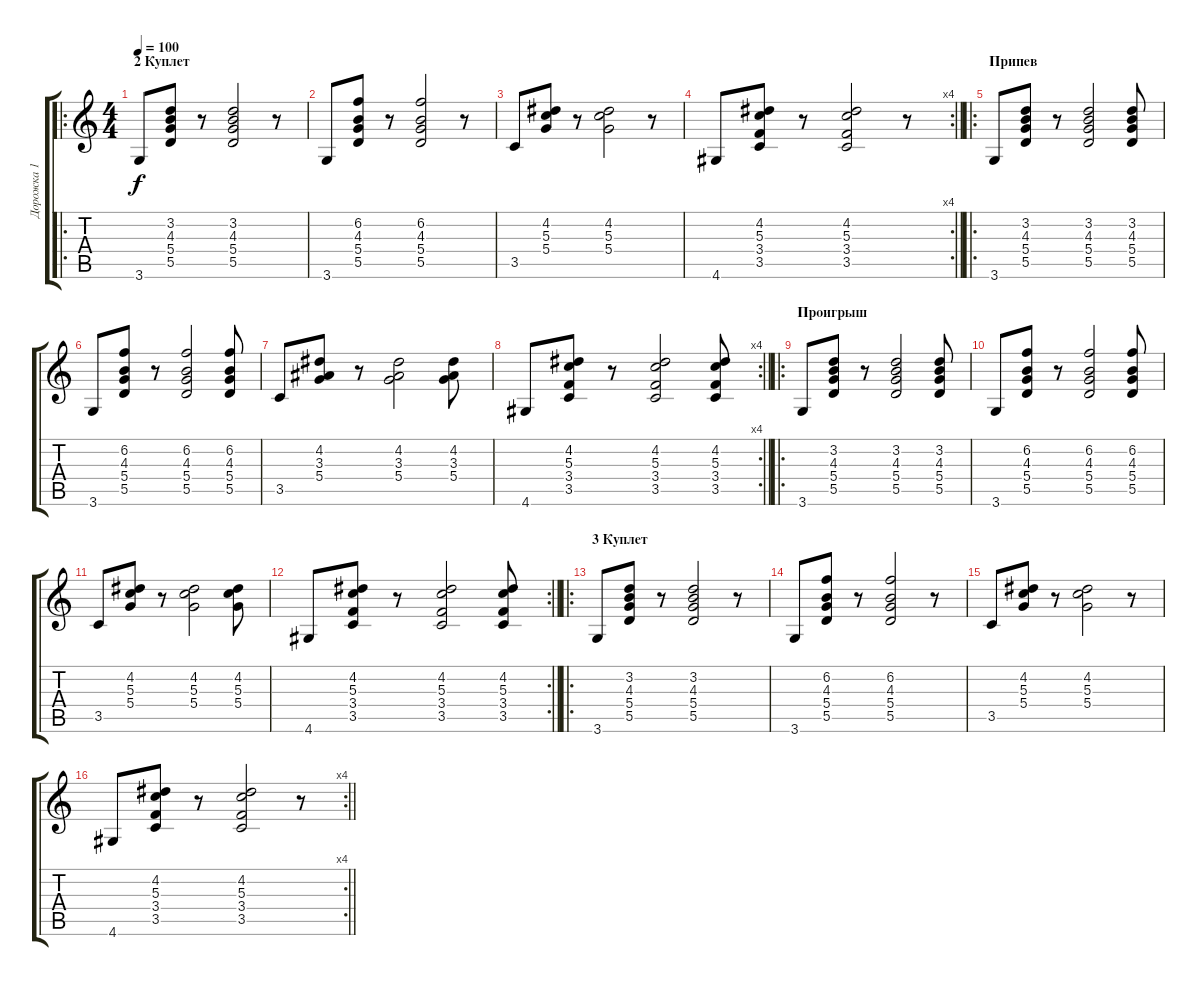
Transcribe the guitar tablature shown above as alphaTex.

\track ("Дорожка 1" "Дорожка 1") {instrument acousticguitarsteel}
\staff {score tabs}
\tuning (E4 B3 G3 D3 A2 E2) {hide}
\ro
\ts (4 4)
\section ("" "2 Куплет")
\tempo 100
\clef g2
\ks c
3.6.8{dy f} (3.2 4.3 5.4 5.5).8 r.8 (3.2 4.3 5.4 5.5).2 r.8 |
3.6.8 (6.2 4.3 5.4 5.5).8 r.8 (6.2 4.3 5.4 5.5).2 r.8 |
3.5.8 (4.2 5.3 5.4).8 r.8 (4.2 5.3 5.4).2 r.8 |
\rc 4
\barLineRight lightlight
4.6.8 (4.2 5.3 3.4 3.5).8 r.8 (4.2 5.3 3.4 3.5).2 r.8 |
\ro
\section ("" "Припев")
3.6.8 (3.2 4.3 5.4 5.5).8 r.8 (3.2 4.3 5.4 5.5).2 (3.2 4.3 5.4 5.5).8 |
3.6.8 (6.2 4.3 5.4 5.5).8 r.8 (6.2 4.3 5.4 5.5).2 (6.2 4.3 5.4 5.5).8 |
3.5.8 (4.2 3.3 5.4).8 r.8 (4.2 3.3 5.4).2 (4.2 3.3 5.4).8 |
\rc 4
\barLineRight lightlight
4.6.8 (4.2 5.3 3.4 3.5).8 r.8 (4.2 5.3 3.4 3.5).2 (4.2 5.3 3.4 3.5).8 |
\ro
\section ("" "Проигрыш")
3.6.8 (3.2 4.3 5.4 5.5).8 r.8 (3.2 4.3 5.4 5.5).2 (3.2 4.3 5.4 5.5).8 |
3.6.8 (6.2 4.3 5.4 5.5).8 r.8 (6.2 4.3 5.4 5.5).2 (6.2 4.3 5.4 5.5).8 |
3.5.8 (4.2 5.3 5.4).8 r.8 (4.2 5.3 5.4).2 (4.2 5.3 5.4).8 |
\rc 2
\barLineRight lightlight
4.6.8 (4.2 5.3 3.4 3.5).8 r.8 (4.2 5.3 3.4 3.5).2 (4.2 5.3 3.4 3.5).8 |
\ro
\section ("" "3 Куплет")
3.6.8 (3.2 4.3 5.4 5.5).8 r.8 (3.2 4.3 5.4 5.5).2 r.8 |
3.6.8 (6.2 4.3 5.4 5.5).8 r.8 (6.2 4.3 5.4 5.5).2 r.8 |
3.5.8 (4.2 5.3 5.4).8 r.8 (4.2 5.3 5.4).2 r.8 |
\rc 4
\barLineRight lightlight
4.6.8 (4.2 5.3 3.4 3.5).8 r.8 (4.2 5.3 3.4 3.5).2 r.8
